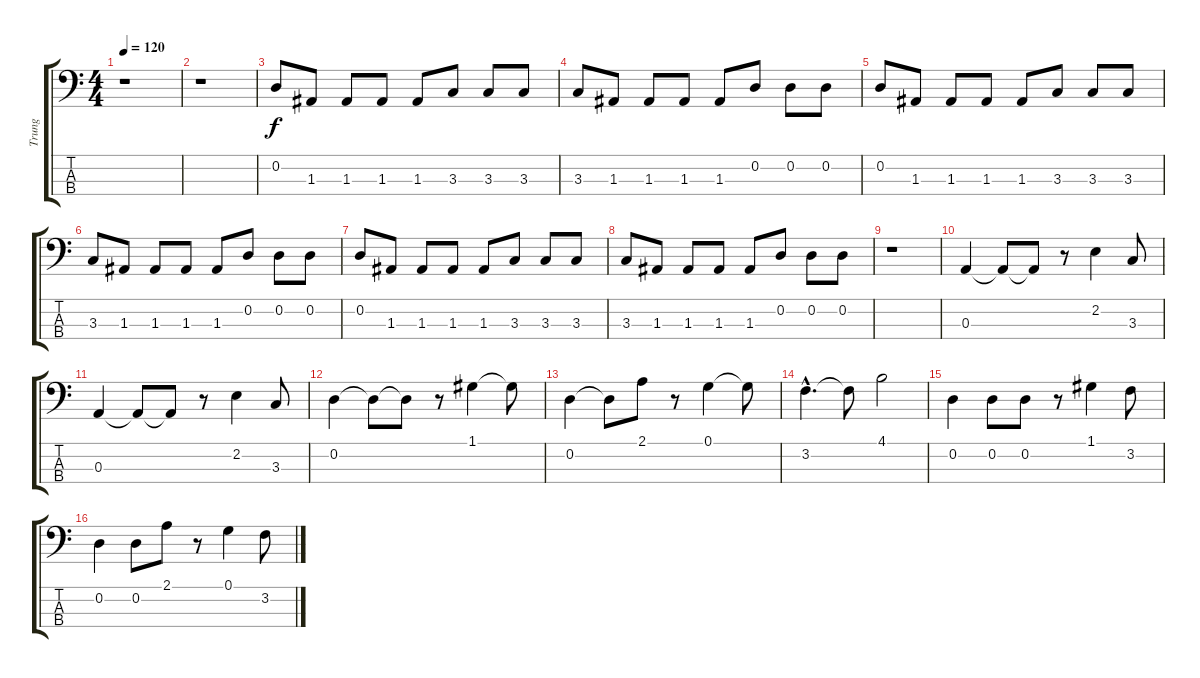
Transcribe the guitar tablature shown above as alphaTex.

\track ("Trung" "Trung") {instrument electricbassfinger}
\staff {score tabs}
\tuning (G2 D2 A1 E1) {hide}
\ts (4 4)
\tempo 120
\clef f4
\ks c
r.1{dy f instrument electricbassfinger} |
r.1 |
0.2.8 1.3.8 1.3.8 1.3.8 1.3.8 3.3.8 3.3.8 3.3.8 |
3.3.8 1.3.8 1.3.8 1.3.8 1.3.8 0.2.8 0.2.8 0.2.8 |
0.2.8 1.3.8 1.3.8 1.3.8 1.3.8 3.3.8 3.3.8 3.3.8 |
3.3.8 1.3.8 1.3.8 1.3.8 1.3.8 0.2.8 0.2.8 0.2.8 |
0.2.8 1.3.8 1.3.8 1.3.8 1.3.8 3.3.8 3.3.8 3.3.8 |
3.3.8 1.3.8 1.3.8 1.3.8 1.3.8 0.2.8 0.2.8 0.2.8 |
r.1 |
0.3.4 0.3{t}.8 0.3{t}.8 r.8 2.2.4 3.3.8 |
0.3.4 0.3{t}.8 0.3{t}.8 r.8 2.2.4 3.3.8 |
0.2.4 0.2{t}.8 0.2{t}.8 r.8 1.1.4 1.1{t}.8 |
0.2.4 0.2{t}.8 2.1.8 r.8 0.1.4 0.1{t}.8 |
3.2{hac}.4{d} 3.2{t}.8 4.1.2 |
0.2.4 0.2.8 0.2.8 r.8 1.1.4 3.2.8 |
0.2.4 0.2.8 2.1.8 r.8 0.1.4 3.2.8
